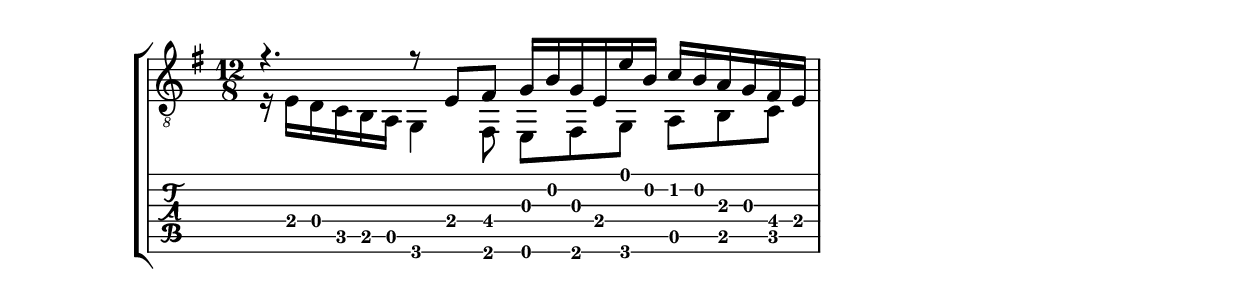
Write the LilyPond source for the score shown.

%% DO NOT EDIT this file manually; it is automatically
%% generated from LSR http://lsr.dsi.unimi.it
%% Make any changes in LSR itself, or in Documentation/snippets/new/ ,
%% and then run scripts/auxiliar/makelsr.py
%%
%% This file is in the public domain.
\version "2.12.2"

\header {
  lsrtags = "fretted-strings"

%% Translation of GIT committish: 91eeed36c877fe625d957437d22081721c8c6345
  texidoces = "
La polifonía se crea de la misma forma en un @code{TabStaff} que
en una pauta normal.

"
  doctitlees = "Polifonía en tablaturas"


%% Translation of GIT committish: 0a868be38a775ecb1ef935b079000cebbc64de40
  texidocde = "
Polyphonie kann in einer Tabulatur (@code{TabStaff}) genauso wie in einem
normalen Notensystem erstellt werden.

"
  doctitlede = "Polyphonie in einer Tabulatur"

%% Translation of GIT committish: ac6297e4fa174ac5759cc450ad085c2fac9ba00b

  texidocfr = "
Une section polyphonique s'obtient dans un @code{TabStaff} de la
même manière que dans une portée normale.

"
  doctitlefr = "Polyphonie en mode tablature"


  texidoc = "
Polyphony is created the same way in a @code{TabStaff} as in a regular
staff.

"
  doctitle = "Polyphony in tablature"
} % begin verbatim

upper = \relative c' {
  \time 12/8
  \key e \minor
  \voiceOne
  r4. r8 e, fis g16 b g e e' b c b a g fis e
}

lower = \relative c {
  \key e \minor
  \voiceTwo
  r16 e d c b a g4 fis8 e fis g a b c
}

\score {
  <<
    \new StaffGroup = "tab with traditional" <<
      \new Staff = "guitar traditional" <<
        \clef "treble_8"
        \context Voice = "upper" \upper
        \context Voice = "lower" \lower
      >>
      \new TabStaff = "guitar tab" <<
        \context TabVoice = "upper" \upper
        \context TabVoice = "lower" \lower
      >>
    >>
  >>
}

